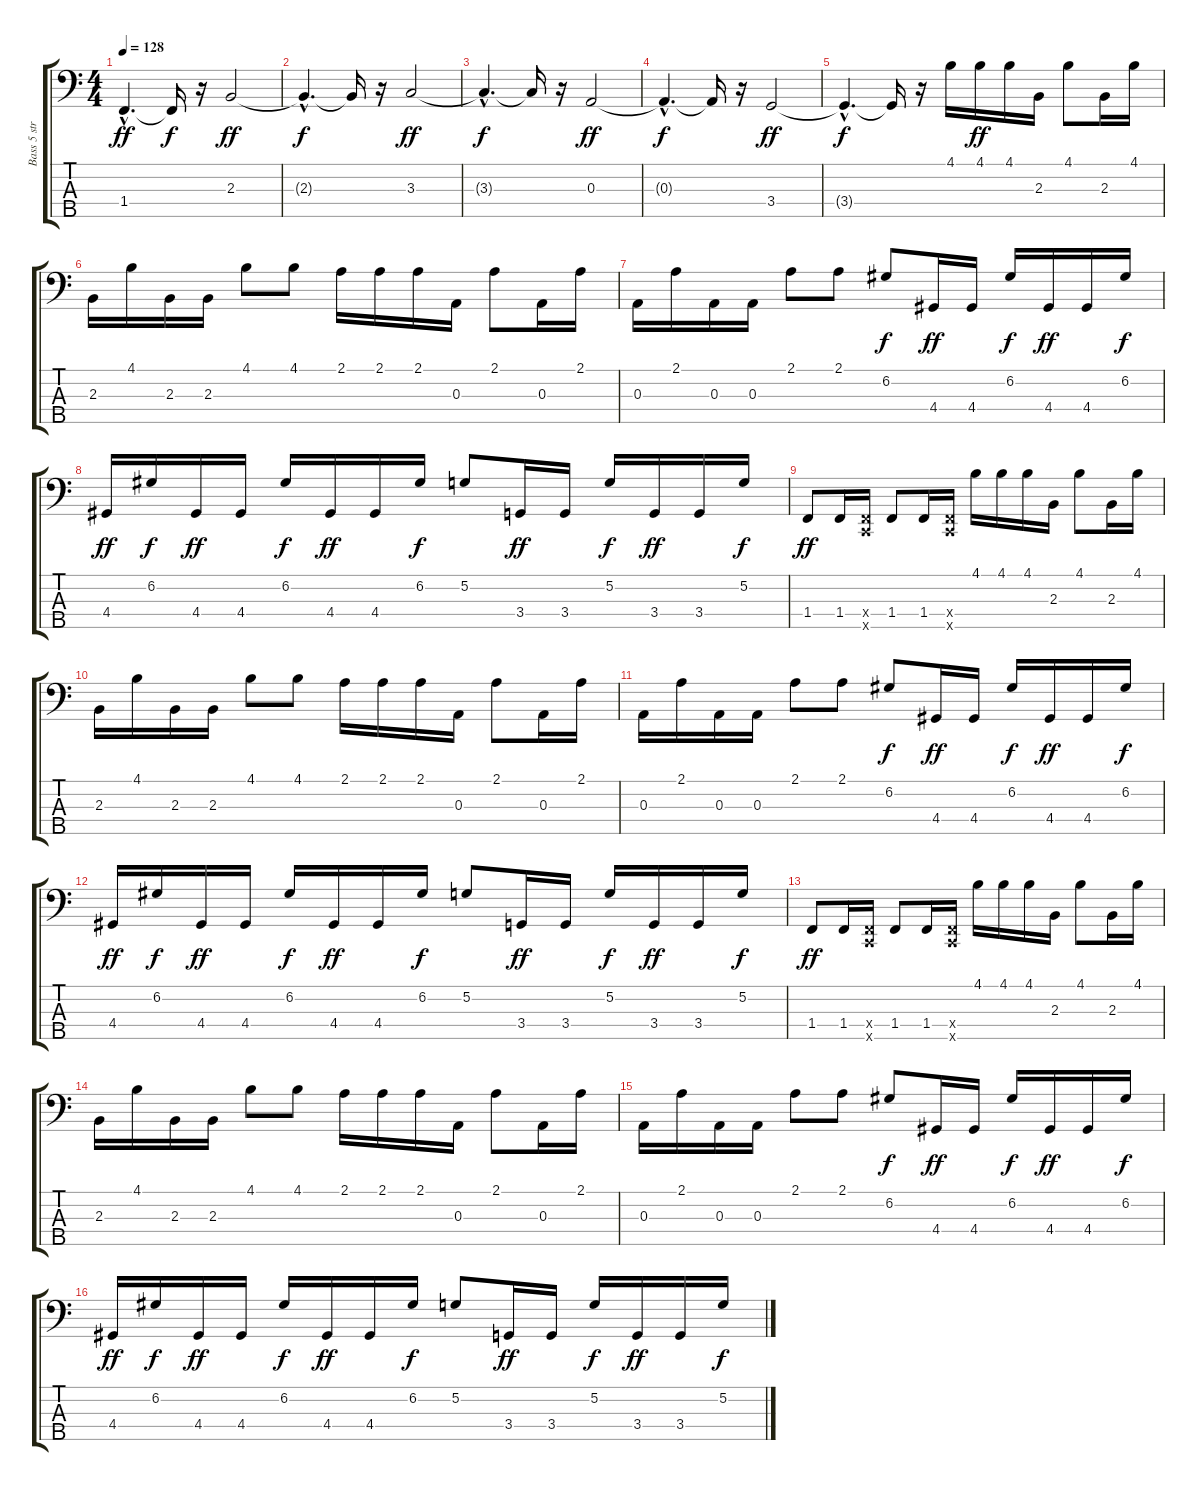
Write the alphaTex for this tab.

\track ("Bass 5 strings" "Bass 5 str") {instrument electricbasspick}
\staff {score tabs}
\tuning (G2 D2 A1 E1 B0) {hide}
\ts (4 4)
\tempo 128
\clef f4
\ks c
1.4{hac}.4{d dy ff} 1.4{t}.16{dy f} r.16 2.3.2{dy ff} |
2.3{hac t}.4{d dy f} 2.3{t}.16 r.16 3.3.2{dy ff} |
3.3{hac t}.4{d dy f} 3.3{t}.16 r.16 0.3.2{dy ff} |
0.3{hac t}.4{d dy f} 0.3{t}.16 r.16 3.4.2{dy ff} |
3.4{hac t}.4{d dy f} 3.4{t}.16 r.16 4.1.16 4.1.16{dy ff} 4.1.16 2.3.16 4.1.8 2.3.16 4.1.16 |
2.3.16 4.1.16 2.3.16 2.3.16 4.1.8 4.1.8 2.1.16 2.1.16 2.1.16 0.3.16 2.1.8 0.3.16 2.1.16 |
0.3.16 2.1.16 0.3.16 0.3.16 2.1.8 2.1.8 6.2.8{dy f} 4.4.16{dy ff} 4.4.16 6.2.16{dy f} 4.4.16{dy ff} 4.4.16 6.2.16{dy f} |
4.4.16{dy ff} 6.2.16{dy f} 4.4.16{dy ff} 4.4.16 6.2.16{dy f} 4.4.16{dy ff} 4.4.16 6.2.16{dy f} 5.2.8 3.4.16{dy ff} 3.4.16 5.2.16{dy f} 3.4.16{dy ff} 3.4.16 5.2.16{dy f} |
1.4.8{dy ff} 1.4.16 (1.4{x} 1.5{x}).16 1.4.8 1.4.16 (1.4{x} 1.5{x}).16 4.1.16 4.1.16 4.1.16 2.3.16 4.1.8 2.3.16 4.1.16 |
2.3.16 4.1.16 2.3.16 2.3.16 4.1.8 4.1.8 2.1.16 2.1.16 2.1.16 0.3.16 2.1.8 0.3.16 2.1.16 |
0.3.16 2.1.16 0.3.16 0.3.16 2.1.8 2.1.8 6.2.8{dy f} 4.4.16{dy ff} 4.4.16 6.2.16{dy f} 4.4.16{dy ff} 4.4.16 6.2.16{dy f} |
4.4.16{dy ff} 6.2.16{dy f} 4.4.16{dy ff} 4.4.16 6.2.16{dy f} 4.4.16{dy ff} 4.4.16 6.2.16{dy f} 5.2.8 3.4.16{dy ff} 3.4.16 5.2.16{dy f} 3.4.16{dy ff} 3.4.16 5.2.16{dy f} |
1.4.8{dy ff} 1.4.16 (1.4{x} 1.5{x}).16 1.4.8 1.4.16 (1.4{x} 1.5{x}).16 4.1.16 4.1.16 4.1.16 2.3.16 4.1.8 2.3.16 4.1.16 |
2.3.16 4.1.16 2.3.16 2.3.16 4.1.8 4.1.8 2.1.16 2.1.16 2.1.16 0.3.16 2.1.8 0.3.16 2.1.16 |
0.3.16 2.1.16 0.3.16 0.3.16 2.1.8 2.1.8 6.2.8{dy f} 4.4.16{dy ff} 4.4.16 6.2.16{dy f} 4.4.16{dy ff} 4.4.16 6.2.16{dy f} |
4.4.16{dy ff} 6.2.16{dy f} 4.4.16{dy ff} 4.4.16 6.2.16{dy f} 4.4.16{dy ff} 4.4.16 6.2.16{dy f} 5.2.8 3.4.16{dy ff} 3.4.16 5.2.16{dy f} 3.4.16{dy ff} 3.4.16 5.2.16{dy f}
